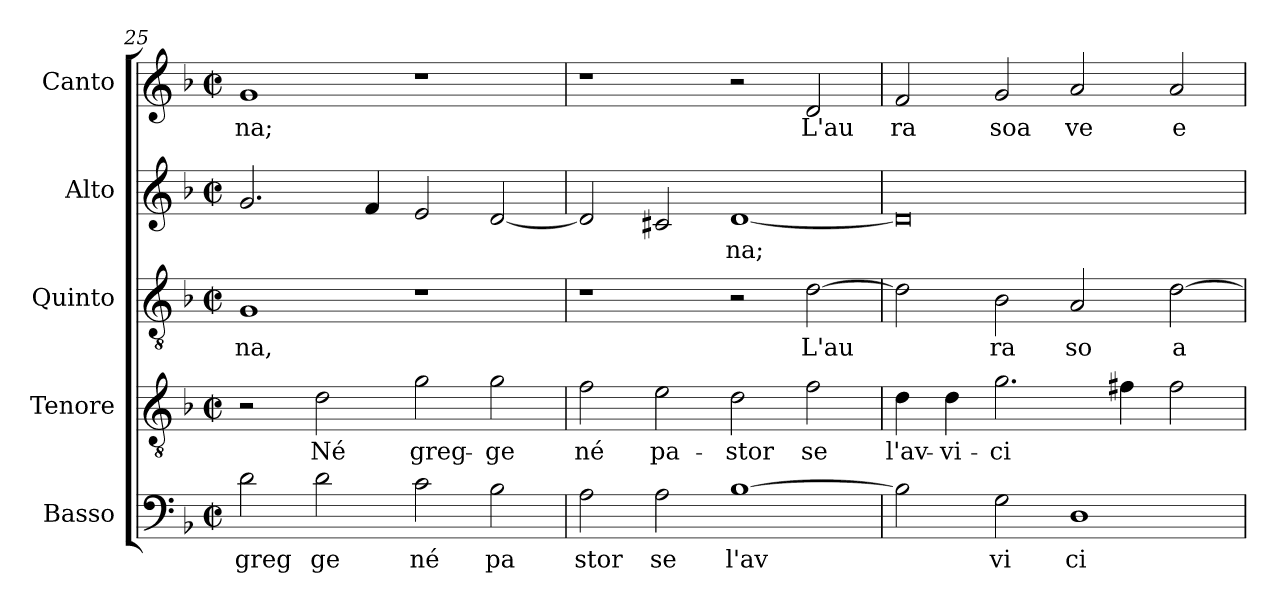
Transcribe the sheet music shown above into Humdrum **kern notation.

**kern	**text	**kern	**text	**kern	**text	**kern	**text	**kern	**text
*part5	*part5	*part4	*part4	*part3	*part3	*part2	*part2	*part1	*part1
*staff5	*staff5	*staff4	*staff4	*staff3	*staff3	*staff2	*staff2	*staff1	*staff1
*I"Basso	*	*I"Tenore	*	*I"Quinto	*	*I"Alto	*	*I"Canto	*
*clefF4	*	*clefGv2	*	*clefGv2	*	*clefG2	*	*clefG2	*
*k[b-]	*	*k[b-]	*	*k[b-]	*	*k[b-]	*	*k[b-]	*
*F:	*	*F:	*	*F:	*	*F:	*	*F:	*
*M2/2	*	*M2/2	*	*M2/2	*	*M2/2	*	*M2/2	*
*met(c|)	*	*met(c|)	*	*met(c|)	*	*met(c|)	*	*met(c|)	*
=25	=25	=25	=25	=25	=25	=25	=25	=25	=25
!	!LO:LY:b:cj	!	!	!	!LO:LY:b:cj	!	!LO:LY:b	!	!LO:LY:b:cj
2d\	greg	2r	.	1G	na,	2.g/	.	1g	na;
!	!LO:LY:b:cj	!	!LO:LY:b:cj	!	!	!	!	!	!
2d\	ge	2d\	Né	.	.	.	.	.	.
!	!	!	!	!	!	!	!LO:LY:b	!	!
.	.	.	.	.	.	4f/	.	.	.
!	!LO:LY:b:cj	!	!LO:LY:b:cj	!	!	!	!LO:LY:b	!	!
2c\	né	2g\	greg-	1r	.	2e/	.	1r	.
!	!LO:LY:b:cj	!	!LO:LY:b:cj	!	!	!	!LO:LY:b	!	!
2B-\	pa	2g\	-ge	.	.	[<2d/	.	.	.
=26	=26	=26	=26	=26	=26	=26	=26	=26	=26
!	!LO:LY:b:cj	!	!LO:LY:b:cj	!	!	!	!LO:LY:b	!	!
2A\	stor	2f\	né	1r	.	2d/]	.	1r	.
!	!LO:LY:b:cj	!	!LO:LY:b:cj	!	!	!	!LO:LY:b	!	!
2A\	se	2e\	pa-	.	.	2c#/	.	.	.
!	!LO:LY:b:cj	!	!LO:LY:b:cj	!	!	!	!LO:LY:b	!	!
[>1B-	l'av	2d\	-stor	2r	.	[<1d	na;	2r	.
!	!	!	!LO:LY:b:cj	!	!LO:LY:b:cj	!	!	!	!LO:LY:b:cj
.	.	2f\	se	[>2d\	L'au	.	.	2d/	L'au
=27	=27	=27	=27	=27	=27	=27	=27	=27	=27
!	!LO:LY:b:cj	!	!LO:LY:b:cj	!	!LO:LY:b:cj	!	!LO:LY:b	!	!LO:LY:b:cj
2B-\]	.	4d\	l'av-	2d\]	.	0d]	.	2f/	ra
!	!	!	!LO:LY:b:cj	!	!	!	!	!	!
.	.	4d\	-vi-	.	.	.	.	.	.
!	!LO:LY:b:cj	!	!LO:LY:b:cj	!	!LO:LY:b:cj	!	!	!	!LO:LY:b:cj
2G\	vi	2.g\	-ci-	2B-\	ra	.	.	2g/	soa
!	!LO:LY:b:cj	!	!	!	!LO:LY:b:cj	!	!	!	!LO:LY:b:cj
1D	ci	.	.	2A/	so	.	.	2a/	ve
!	!	!	!LO:LY:b:cj	!	!	!	!	!	!
.	.	4f#\	--	.	.	.	.	.	.
!	!	!	!LO:LY:b:cj	!	!LO:LY:b:cj	!	!	!	!LO:LY:b:cj
.	.	2f#\	--	[<2d\	a	.	.	2a/	e
=	=	=	=	=	=	=	=	=	=
*-	*-	*-	*-	*-	*-	*-	*-	*-	*-
